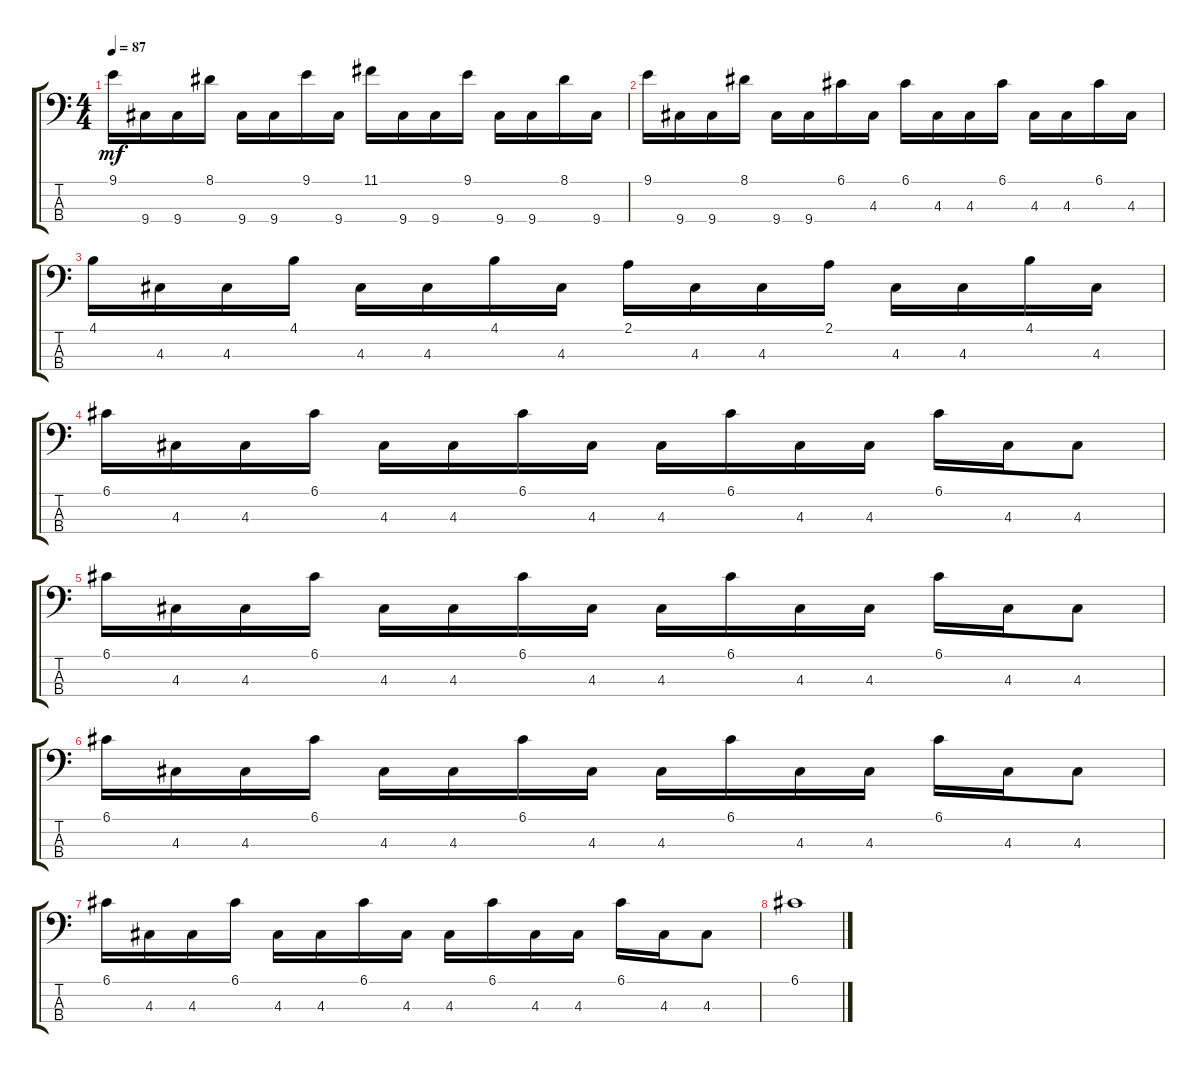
\track "" {instrument electricbassfinger}
\staff {score tabs}
\tuning (G2 D2 A1 E1) {hide}
\ts (4 4)
\tempo 87
\clef f4
\ks c
9.1.16{dy mf} 9.4.16 9.4.16 8.1.16 9.4.16 9.4.16 9.1.16 9.4.16 11.1.16 9.4.16 9.4.16 9.1.16 9.4.16 9.4.16 8.1.16 9.4.16 |
9.1.16 9.4.16 9.4.16 8.1.16 9.4.16 9.4.16 6.1.16 4.3.16 6.1.16 4.3.16 4.3.16 6.1.16 4.3.16 4.3.16 6.1.16 4.3.16 |
4.1.16 4.3.16 4.3.16 4.1.16 4.3.16 4.3.16 4.1.16 4.3.16 2.1.16 4.3.16 4.3.16 2.1.16 4.3.16 4.3.16 4.1.16 4.3.16 |
6.1.16 4.3.16 4.3.16 6.1.16 4.3.16 4.3.16 6.1.16 4.3.16 4.3.16 6.1.16 4.3.16 4.3.16 6.1.16 4.3.16 4.3.8 |
6.1.16 4.3.16 4.3.16 6.1.16 4.3.16 4.3.16 6.1.16 4.3.16 4.3.16 6.1.16 4.3.16 4.3.16 6.1.16 4.3.16 4.3.8 |
6.1.16 4.3.16 4.3.16 6.1.16 4.3.16 4.3.16 6.1.16 4.3.16 4.3.16 6.1.16 4.3.16 4.3.16 6.1.16 4.3.16 4.3.8 |
6.1.16 4.3.16 4.3.16 6.1.16 4.3.16 4.3.16 6.1.16 4.3.16 4.3.16 6.1.16 4.3.16 4.3.16 6.1.16 4.3.16 4.3.8 |
6.1.1
